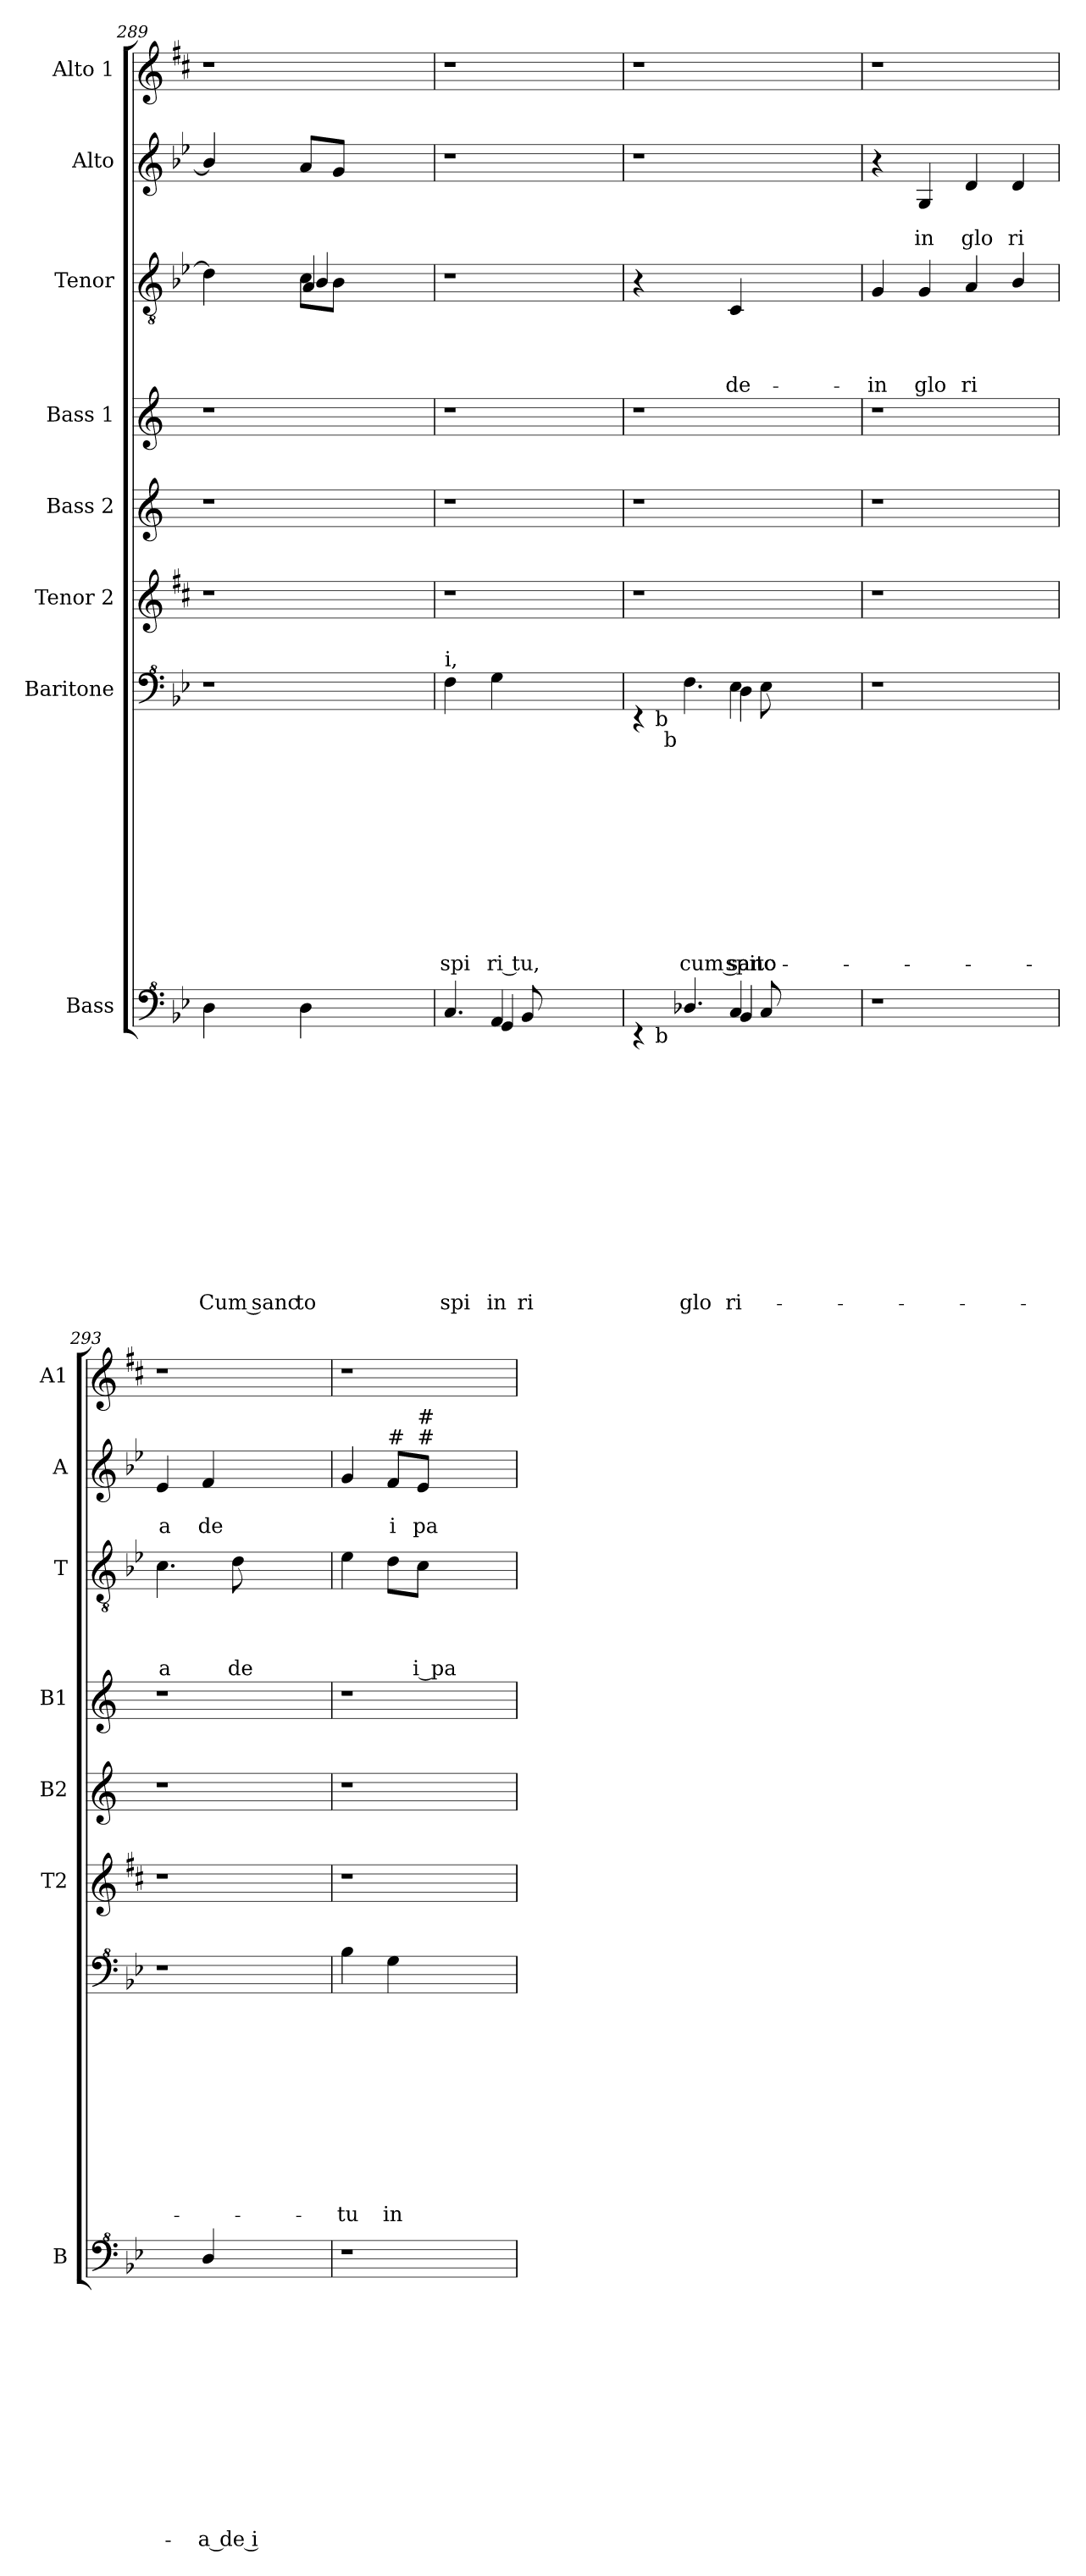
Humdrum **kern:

**kern	**text	**text	**text	**text	**text	**text	**text	**text	**text	**text	**text	**text	**text	**kern	**text	**text	**text	**text	**text	**text	**text	**text	**text	**text	**text	**kern	**kern	**kern	**kern	**text	**text	**text	**text	**kern	**text	**text	**kern
*part8	*part8	*part8	*part8	*part8	*part8	*part8	*part8	*part8	*part8	*part8	*part8	*part8	*part8	*part7	*part7	*part7	*part7	*part7	*part7	*part7	*part7	*part7	*part7	*part7	*part7	*part6	*part5	*part4	*part3	*part3	*part3	*part3	*part3	*part2	*part2	*part2	*part1
*staff8	*staff8	*staff8	*staff8	*staff8	*staff8	*staff8	*staff8	*staff8	*staff8	*staff8	*staff8	*staff8	*staff8	*staff7	*staff7	*staff7	*staff7	*staff7	*staff7	*staff7	*staff7	*staff7	*staff7	*staff7	*staff7	*staff6	*staff5	*staff4	*staff3	*staff3	*staff3	*staff3	*staff3	*staff2	*staff2	*staff2	*staff1
*I"Bass	*	*	*	*	*	*	*	*	*	*	*	*	*	*I"Baritone	*	*	*	*	*	*	*	*	*	*	*	*I"Tenor 2	*I"Bass 2	*I"Bass 1	*I"Tenor	*	*	*	*	*I"Alto	*	*	*I"Alto 1
*I'B	*	*	*	*	*	*	*	*	*	*	*	*	*	*	*	*	*	*	*	*	*	*	*	*	*	*I'T2	*I'B2	*I'B1	*I'T	*	*	*	*	*I'A	*	*	*I'A1
*clefF^4	*	*	*	*	*	*	*	*	*	*	*	*	*	*clefF^4	*	*	*	*	*	*	*	*	*	*	*	*clefG2	*clefG2	*clefG2	*clefGv2	*	*	*	*	*clefG2	*	*	*clefG2
*	*	*	*	*	*	*	*	*	*	*	*	*	*	*	*	*	*	*	*	*	*	*	*	*	*	*ITrd1c2	*	*	*ITrd1c2	*	*	*	*	*ITrd1c2	*	*	*ITrd1c2
*k[b-e-]	*	*	*	*	*	*	*	*	*	*	*	*	*	*k[b-e-]	*	*	*	*	*	*	*	*	*	*	*	*k[]	*k[]	*k[]	*k[b-e-a-d-]	*	*	*	*	*k[b-e-a-d-]	*	*	*k[]
*B-:	*	*	*	*	*	*	*	*	*	*	*	*	*	*B-:	*	*	*	*	*	*	*	*	*	*	*	*C:	*C:	*C:	*A-:	*	*	*	*	*A-:	*	*	*C:
=289	=289	=289	=289	=289	=289	=289	=289	=289	=289	=289	=289	=289	=289	=289	=289	=289	=289	=289	=289	=289	=289	=289	=289	=289	=289	=289	=289	=289	=289	=289	=289	=289	=289	=289	=289	=289	=289
!	!	!	!	!	!	!	!	!	!	!	!	!	!LO:LY:b:rj	!	!	!	!	!	!	!	!	!	!	!	!	!	!	!	!	!	!	!	!	!	!	!	!
*	*	*	*	*	*	*	*	*	*	*	*	*	*	*	*	*	*	*	*	*	*	*	*	*	*	*	*	*	*^	*	*	*	*	*	*	*	*
*	*	*	*	*	*	*	*	*	*	*	*	*	*	*	*	*	*	*	*	*	*	*	*	*	*	*	*	*	*	*^	*	*	*	*	*	*	*	*
4d\	.	.	.	.	.	.	.	.	.	.	.	.	Cum sanc	1r	.	.	.	.	.	.	.	.	.	.	.	1r	1r	1r	4c\]	4ryy	4ryy	.	.	.	.	4a-/]	.	.	1r
!	!	!	!	!	!	!	!	!	!	!	!	!	!LO:LY:b	!	!	!	!	!	!	!	!	!	!	!	!	!	!	!	!	!	!	!	!	!	!	!	!	!	!
4d\	.	.	.	.	.	.	.	.	.	.	.	.	to	.	.	.	.	.	.	.	.	.	.	.	.	.	.	.	8B-\L	4G/	4A-/	.	.	.	.	8g/L	.	.	.
.	.	.	.	.	.	.	.	.	.	.	.	.	.	.	.	.	.	.	.	.	.	.	.	.	.	.	.	.	8A-\J	.	.	.	.	.	.	8f/J	.	.	.
2ryy	.	.	.	.	.	.	.	.	.	.	.	.	.	.	.	.	.	.	.	.	.	.	.	.	.	.	.	.	2ryy	2ryy	2ryy	.	.	.	.	2ryy	.	.	.
=290	=290	=290	=290	=290	=290	=290	=290	=290	=290	=290	=290	=290	=290	=290	=290	=290	=290	=290	=290	=290	=290	=290	=290	=290	=290	=290	=290	=290	=290	=290	=290	=290	=290	=290	=290	=290	=290	=290	=290
!	!	!	!	!	!	!	!	!	!	!	!	!	!	!	!	!	!	!	!	!	!	!	!	!	!	!	!	!	!LO:TX:a:t=i,	!	!	!	!	!	!	!	!	!	!
!	!	!	!	!	!	!	!	!	!	!	!	!	!	!LO:TX:a:t=i,	!	!	!	!	!	!	!	!	!	!	!	!	!	!	!	!	!	!	!	!	!	!	!	!	!
!	!	!	!	!	!	!	!	!	!	!	!	!	!LO:LY:b	!	!	!	!	!	!	!	!	!	!	!	!LO:LY:b:rj	!	!	!	!	!	!	!	!	!	!	!	!	!	!
*^	*	*	*	*	*	*	*	*	*	*	*	*	*	*	*	*	*	*	*	*	*	*	*	*	*	*	*	*	*	*	*	*	*	*	*	*	*	*	*
*	*^	*	*	*	*	*	*	*	*	*	*	*	*	*	*	*	*	*	*	*	*	*	*	*	*	*	*	*	*	*v	*v	*v	*	*	*	*	*	*	*	*
4.c/	4ryy	4ryy	.	.	.	.	.	.	.	.	.	.	.	.	spi	4f\	.	.	.	.	.	.	.	.	.	.	spi	1r	1r	1r	1r	.	.	.	.	1r	.	.	1r
!	!	!	!	!	!	!	!	!	!	!	!	!	!	!	!LO:LY:b	!	!	!	!	!	!	!	!	!	!	!	!	!	!	!	!	!	!	!	!	!	!	!	!
!	!	!	!	!	!	!	!	!	!	!	!	!	!	!	!LO:LY:b	!	!	!	!	!	!	!	!	!	!	!	!LO:LY:b	!	!	!	!	!	!	!	!	!	!	!	!
.	4A/	4G/	.	.	.	.	.	.	.	.	.	.	.	.	in	4g\	.	.	.	.	.	.	.	.	.	.	ri tu,	.	.	.	.	.	.	.	.	.	.	.	.
!	!	!	!	!	!	!	!	!	!	!	!	!	!	!	!LO:LY:b	!	!	!	!	!	!	!	!	!	!	!	!	!	!	!	!	!	!	!	!	!	!	!	!
8B-/	.	.	.	.	.	.	.	.	.	.	.	.	.	.	ri	.	.	.	.	.	.	.	.	.	.	.	.	.	.	.	.	.	.	.	.	.	.	.	.
2ryy	2ryy	2ryy	.	.	.	.	.	.	.	.	.	.	.	.	.	2ryy	.	.	.	.	.	.	.	.	.	.	.	.	.	.	.	.	.	.	.	.	.	.	.
!!LO:LB:g=z
=291	=291	=291	=291	=291	=291	=291	=291	=291	=291	=291	=291	=291	=291	=291	=291	=291	=291	=291	=291	=291	=291	=291	=291	=291	=291	=291	=291	=291	=291	=291	=291	=291	=291	=291	=291	=291	=291	=291	=291
*	*	*^	*	*	*	*	*	*	*	*	*	*	*	*	*	*^	*	*	*	*	*	*	*	*	*	*	*	*	*	*	*	*	*	*	*	*	*	*	*
*	*	*	*	*	*	*	*	*	*	*	*	*	*	*	*	*	*	*^	*	*	*	*	*	*	*	*	*	*	*	*	*	*	*	*	*	*	*	*	*	*	*
*	*	*	*	*	*	*	*	*	*	*	*	*	*	*	*	*	*	*	*^	*	*	*	*	*	*	*	*	*	*	*	*	*	*	*	*	*	*	*	*	*	*	*
32ryy	4rE	8ryy	4.ryy	.	.	.	.	.	.	.	.	.	.	.	.	.	32ryy	4rE	8ryy	4.ryy	.	.	.	.	.	.	.	.	.	.	.	1r	1r	1r	4r	.	.	.	.	1r	.	.	1r
64ryy	.	.	.	.	.	.	.	.	.	.	.	.	.	.	.	.	64ryy	.	.	.	.	.	.	.	.	.	.	.	.	.	.	.	.	.	.	.	.	.	.	.	.	.	.
!	!	!	!	!	!	!	!	!	!	!	!	!	!	!	!	!	!LO:TX:b:t=b	!	!	!	!	!	!	!	!	!	!	!	!	!	!	!	!	!	!	!	!	!	!	!	!	!	!
!LO:TX:b:t=b	!	!	!	!	!	!	!	!	!	!	!	!	!	!	!	!	!	!	!	!	!	!	!	!	!	!	!	!	!	!	!	!	!	!	!	!	!	!	!	!	!	!	!
8ryy	.	.	.	.	.	.	.	.	.	.	.	.	.	.	.	.	64ryy	.	.	.	.	.	.	.	.	.	.	.	.	.	.	.	.	.	.	.	.	.	.	.	.	.	.
!	!	!	!	!	!	!	!	!	!	!	!	!	!	!	!	!	!LO:TX:b:t=b	!	!	!	!	!	!	!	!	!	!	!	!	!	!	!	!	!	!	!	!	!	!	!	!	!	!
.	.	.	.	.	.	.	.	.	.	.	.	.	.	.	.	.	8.ryy	.	.	.	.	.	.	.	.	.	.	.	.	.	.	.	.	.	.	.	.	.	.	.	.	.	.
!	!	!	!	!	!	!	!	!	!	!	!	!	!	!	!	!LO:LY:b	!	!	!	!	!	!	!	!	!	!	!	!	!	!	!LO:LY:b	!	!	!	!	!	!	!	!	!	!	!	!
.	.	4.d-X/	.	.	.	.	.	.	.	.	.	.	.	.	.	-glo-	.	.	4.f\	.	.	.	.	.	.	.	.	.	.	.	-cum sanc-	.	.	.	.	.	.	.	.	.	.	.	.
16ryy	.	.	.	.	.	.	.	.	.	.	.	.	.	.	.	.	.	.	.	.	.	.	.	.	.	.	.	.	.	.	.	.	.	.	.	.	.	.	.	.	.	.	.
64ryy	.	.	.	.	.	.	.	.	.	.	.	.	.	.	.	.	.	.	.	.	.	.	.	.	.	.	.	.	.	.	.	.	.	.	.	.	.	.	.	.	.	.	.
!	!	!	!	!	!	!	!	!	!	!	!	!	!	!	!	!LO:LY:b	!	!	!	!	!	!	!	!	!	!	!	!	!	!	!LO:LY:b	!	!	!	!	!	!	!	!	!	!	!	!
!	!	!	!	!	!	!	!	!	!	!	!	!	!	!	!	!	!	!	!	!	!	!	!	!	!	!	!	!	!	!	!LO:LY:b	!	!	!	!	!	!	!	!LO:LY:b	!	!	!	!
4c/	4B-/	.	.	.	.	.	.	.	.	.	.	.	.	.	.	ri-	4e-\	4d\	.	.	.	.	.	.	.	.	.	.	.	.	-spi-	.	.	.	4BB-/	.	.	.	de-	.	.	.	.
!	!	!	!	!	!	!	!	!	!	!	!	!	!	!	!	!	!	!	!	!	!	!	!	!	!	!	!	!	!	!	!LO:LY:b	!	!	!	!	!	!	!	!	!	!	!	!
.	.	.	8c/	.	.	.	.	.	.	.	.	.	.	.	.	.	.	.	.	8e-\	.	.	.	.	.	.	.	.	.	.	-to	.	.	.	.	.	.	.	.	.	.	.	.
2ryy	2ryy	2ryy	2ryy	.	.	.	.	.	.	.	.	.	.	.	.	.	2ryy	2ryy	2ryy	2ryy	.	.	.	.	.	.	.	.	.	.	.	.	.	.	2ryy	.	.	.	.	.	.	.	.
=292	=292	=292	=292	=292	=292	=292	=292	=292	=292	=292	=292	=292	=292	=292	=292	=292	=292	=292	=292	=292	=292	=292	=292	=292	=292	=292	=292	=292	=292	=292	=292	=292	=292	=292	=292	=292	=292	=292	=292	=292	=292	=292	=292
!	!	!	!	!	!	!	!	!	!	!	!	!	!	!	!	!	!	!	!	!	!	!	!	!	!	!	!	!	!	!	!	!	!	!	!	!	!	!	!LO:LY:b	!	!	!	!
*v	*v	*v	*v	*	*	*	*	*	*	*	*	*	*	*	*	*	*	*	*	*	*	*	*	*	*	*	*	*	*	*	*	*	*	*	*	*	*	*	*	*	*	*	*
*	*	*	*	*	*	*	*	*	*	*	*	*	*	*v	*v	*v	*v	*	*	*	*	*	*	*	*	*	*	*	*	*	*	*	*	*	*	*	*	*	*	*
1r	.	.	.	.	.	.	.	.	.	.	.	.	.	1r	.	.	.	.	.	.	.	.	.	.	.	1r	1r	1r	4F/	.	.	.	-in	4r	.	.	1r
!	!	!	!	!	!	!	!	!	!	!	!	!	!	!	!	!	!	!	!	!	!	!	!	!	!	!	!	!	!	!	!	!	!LO:LY:b	!	!	!LO:LY:b	!
.	.	.	.	.	.	.	.	.	.	.	.	.	.	.	.	.	.	.	.	.	.	.	.	.	.	.	.	.	4F/	.	.	.	glo	4F/	.	in	.
!	!	!	!	!	!	!	!	!	!	!	!	!	!	!	!	!	!	!	!	!	!	!	!	!	!	!	!	!	!	!	!	!	!LO:LY:b	!	!	!LO:LY:b	!
.	.	.	.	.	.	.	.	.	.	.	.	.	.	.	.	.	.	.	.	.	.	.	.	.	.	.	.	.	4G/	.	.	.	ri	4c/	.	glo	.
!	!	!	!	!	!	!	!	!	!	!	!	!	!	!	!	!	!	!	!	!	!	!	!	!	!	!	!	!	!	!	!	!	!	!	!	!LO:LY:b	!
.	.	.	.	.	.	.	.	.	.	.	.	.	.	.	.	.	.	.	.	.	.	.	.	.	.	.	.	.	4A-/	.	.	.	.	4c/	.	ri	.
=293	=293	=293	=293	=293	=293	=293	=293	=293	=293	=293	=293	=293	=293	=293	=293	=293	=293	=293	=293	=293	=293	=293	=293	=293	=293	=293	=293	=293	=293	=293	=293	=293	=293	=293	=293	=293	=293
!	!	!	!	!	!	!	!	!	!	!	!	!	!	!	!	!	!	!	!	!	!	!	!	!	!	!	!	!	!	!	!	!	!LO:LY:b	!	!	!LO:LY:b	!
4ryy	.	.	.	.	.	.	.	.	.	.	.	.	.	1r	.	.	.	.	.	.	.	.	.	.	.	1r	1r	1r	4.B-\	.	.	.	a	4d-/	.	a	1r
!	!	!	!	!	!	!	!	!	!	!	!	!	!LO:LY:b:rj	!	!	!	!	!	!	!	!	!	!	!	!	!	!	!	!	!	!	!	!	!	!	!LO:LY:b	!
4d/	.	.	.	.	.	.	.	.	.	.	.	.	-a de i	.	.	.	.	.	.	.	.	.	.	.	.	.	.	.	.	.	.	.	.	4e-/	.	de	.
!	!	!	!	!	!	!	!	!	!	!	!	!	!	!	!	!	!	!	!	!	!	!	!	!	!	!	!	!	!	!	!	!	!LO:LY:b	!	!	!	!
.	.	.	.	.	.	.	.	.	.	.	.	.	.	.	.	.	.	.	.	.	.	.	.	.	.	.	.	.	8c\	.	.	.	de	.	.	.	.
2ryy	.	.	.	.	.	.	.	.	.	.	.	.	.	.	.	.	.	.	.	.	.	.	.	.	.	.	.	.	2ryy	.	.	.	.	2ryy	.	.	.
=294	=294	=294	=294	=294	=294	=294	=294	=294	=294	=294	=294	=294	=294	=294	=294	=294	=294	=294	=294	=294	=294	=294	=294	=294	=294	=294	=294	=294	=294	=294	=294	=294	=294	=294	=294	=294	=294
!	!	!	!	!	!	!	!	!	!	!	!	!	!	!	!	!	!	!	!	!	!	!	!	!	!LO:LY:b:rj	!	!	!	!	!	!	!	!	!	!	!	!
1r	.	.	.	.	.	.	.	.	.	.	.	.	.	4b-\	.	.	.	.	.	.	.	.	.	.	tu	1r	1r	1r	4d-\	.	.	.	.	4f/	.	.	1r
!	!	!	!	!	!	!	!	!	!	!	!	!	!	!	!	!	!	!	!	!	!	!	!	!	!	!	!	!	!	!	!	!	!	!LO:TX:a:t=#	!	!	!
!	!	!	!	!	!	!	!	!	!	!	!	!	!	!	!	!	!	!	!	!	!	!	!	!	!LO:LY:b	!	!	!	!	!	!	!	!	!	!	!LO:LY:b:rj	!
.	.	.	.	.	.	.	.	.	.	.	.	.	.	4g\	.	.	.	.	.	.	.	.	.	.	in	.	.	.	8c\L	.	.	.	.	8e-/L	.	i	.
!	!	!	!	!	!	!	!	!	!	!	!	!	!	!	!	!	!	!	!	!	!	!	!	!	!	!	!	!	!	!	!	!	!	!LO:TX:a:t=#	!	!	!
!	!	!	!	!	!	!	!	!	!	!	!	!	!	!	!	!	!	!	!	!	!	!	!	!	!	!	!	!	!	!	!	!	!	!LO:TX:a:t=#	!	!	!
!	!	!	!	!	!	!	!	!	!	!	!	!	!	!	!	!	!	!	!	!	!	!	!	!	!	!	!	!	!	!	!	!	!LO:LY:b	!	!	!LO:LY:b	!
.	.	.	.	.	.	.	.	.	.	.	.	.	.	.	.	.	.	.	.	.	.	.	.	.	.	.	.	.	8B-\J	.	.	.	i pa	8d-/J	.	pa	.
.	.	.	.	.	.	.	.	.	.	.	.	.	.	2ryy	.	.	.	.	.	.	.	.	.	.	.	.	.	.	2ryy	.	.	.	.	2ryy	.	.	.
=	=	=	=	=	=	=	=	=	=	=	=	=	=	=	=	=	=	=	=	=	=	=	=	=	=	=	=	=	=	=	=	=	=	=	=	=	=
*-	*-	*-	*-	*-	*-	*-	*-	*-	*-	*-	*-	*-	*-	*-	*-	*-	*-	*-	*-	*-	*-	*-	*-	*-	*-	*-	*-	*-	*-	*-	*-	*-	*-	*-	*-	*-	*-
